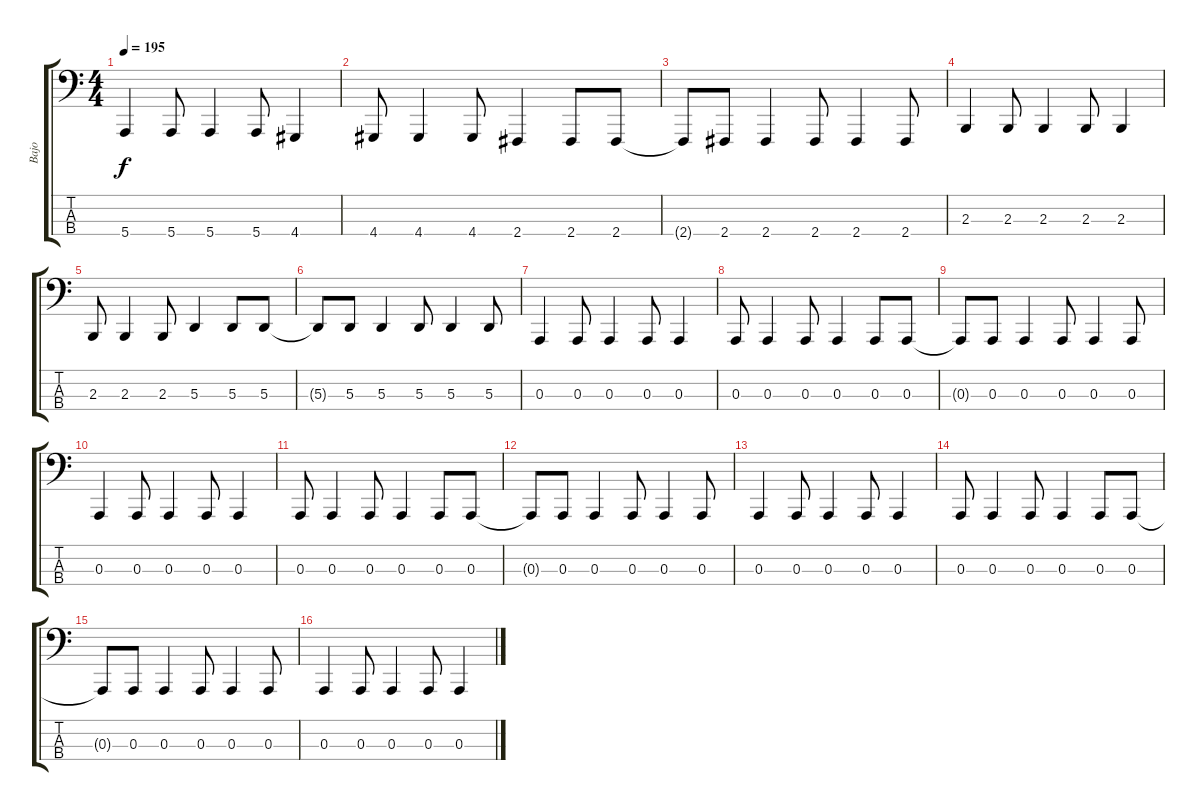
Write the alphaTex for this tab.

\track ("Bajo" "Bajo") {instrument lead2sawtooth}
\staff {score tabs}
\tuning (G2 D2 A1 E1) {hide}
\ts (4 4)
\tempo 195
\clef f4
\ks c
5.4.4{dy f} 5.4.8 5.4.4 5.4.8 4.4.4 |
4.4.8 4.4.4 4.4.8 2.4.4 2.4.8 2.4.8 |
2.4{t}.8 2.4.8 2.4.4 2.4.8 2.4.4 2.4.8 |
2.3.4 2.3.8 2.3.4 2.3.8 2.3.4 |
2.3.8 2.3.4 2.3.8 5.3.4 5.3.8 5.3.8 |
5.3{t}.8 5.3.8 5.3.4 5.3.8 5.3.4 5.3.8 |
0.3.4 0.3.8 0.3.4 0.3.8 0.3.4 |
0.3.8 0.3.4 0.3.8 0.3.4 0.3.8 0.3.8 |
0.3{t}.8 0.3.8 0.3.4 0.3.8 0.3.4 0.3.8 |
0.3.4 0.3.8 0.3.4 0.3.8 0.3.4 |
0.3.8 0.3.4 0.3.8 0.3.4 0.3.8 0.3.8 |
0.3{t}.8 0.3.8 0.3.4 0.3.8 0.3.4 0.3.8 |
0.3.4 0.3.8 0.3.4 0.3.8 0.3.4 |
0.3.8 0.3.4 0.3.8 0.3.4 0.3.8 0.3.8 |
0.3{t}.8 0.3.8 0.3.4 0.3.8 0.3.4 0.3.8 |
0.3.4 0.3.8 0.3.4 0.3.8 0.3.4
